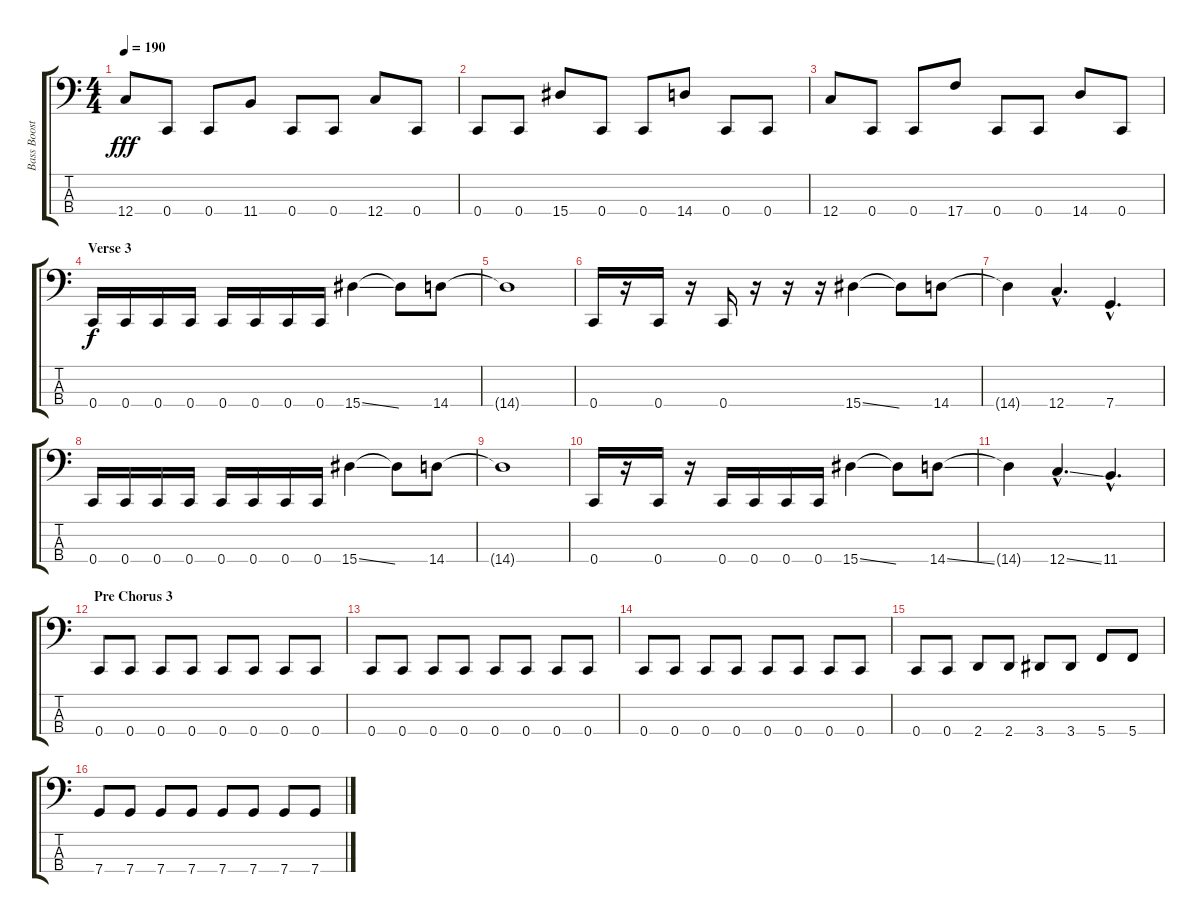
\track ("Bass Boost" "Bass Boost") {instrument slapbass2}
\staff {score tabs}
\tuning (F2 C2 G1 C1) {hide}
\ts (4 4)
\tempo 190
\clef f4
\ks c
12.4.8{dy fff} 0.4.8 0.4.8 11.4.8 0.4.8 0.4.8 12.4.8 0.4.8 |
0.4.8 0.4.8 15.4.8 0.4.8 0.4.8 14.4.8 0.4.8 0.4.8 |
12.4.8 0.4.8 0.4.8 17.4.8 0.4.8 0.4.8 14.4.8 0.4.8 |
\section ("" "Verse 3")
0.4.16{dy f} 0.4.16 0.4.16 0.4.16 0.4.16 0.4.16 0.4.16 0.4.16 15.4{ss}.4 15.4{t}.8 14.4.8 |
14.4{t}.1 |
0.4.16 r.16 0.4.16 r.16 0.4.16 r.16 r.16 r.16 15.4{ss}.4 15.4{t}.8 14.4.8 |
14.4{t}.4 12.4{hac}.4{d} 7.4{hac}.4{d} |
0.4.16 0.4.16 0.4.16 0.4.16 0.4.16 0.4.16 0.4.16 0.4.16 15.4{ss}.4 15.4{t}.8 14.4.8 |
14.4{t}.1 |
0.4.16 r.16 0.4.16 r.16 0.4.16 0.4.16 0.4.16 0.4.16 15.4{ss}.4 15.4{t}.8 14.4{ss}.8 |
14.4{t}.4 12.4{ss hac}.4{d} 11.4{hac}.4{d} |
\section ("" "Pre Chorus 3")
0.4.8 0.4.8 0.4.8 0.4.8 0.4.8 0.4.8 0.4.8 0.4.8 |
0.4.8 0.4.8 0.4.8 0.4.8 0.4.8 0.4.8 0.4.8 0.4.8 |
0.4.8 0.4.8 0.4.8 0.4.8 0.4.8 0.4.8 0.4.8 0.4.8 |
0.4.8 0.4.8 2.4.8 2.4.8 3.4.8 3.4.8 5.4.8 5.4.8 |
7.4.8 7.4.8 7.4.8 7.4.8 7.4.8 7.4.8 7.4.8 7.4.8
